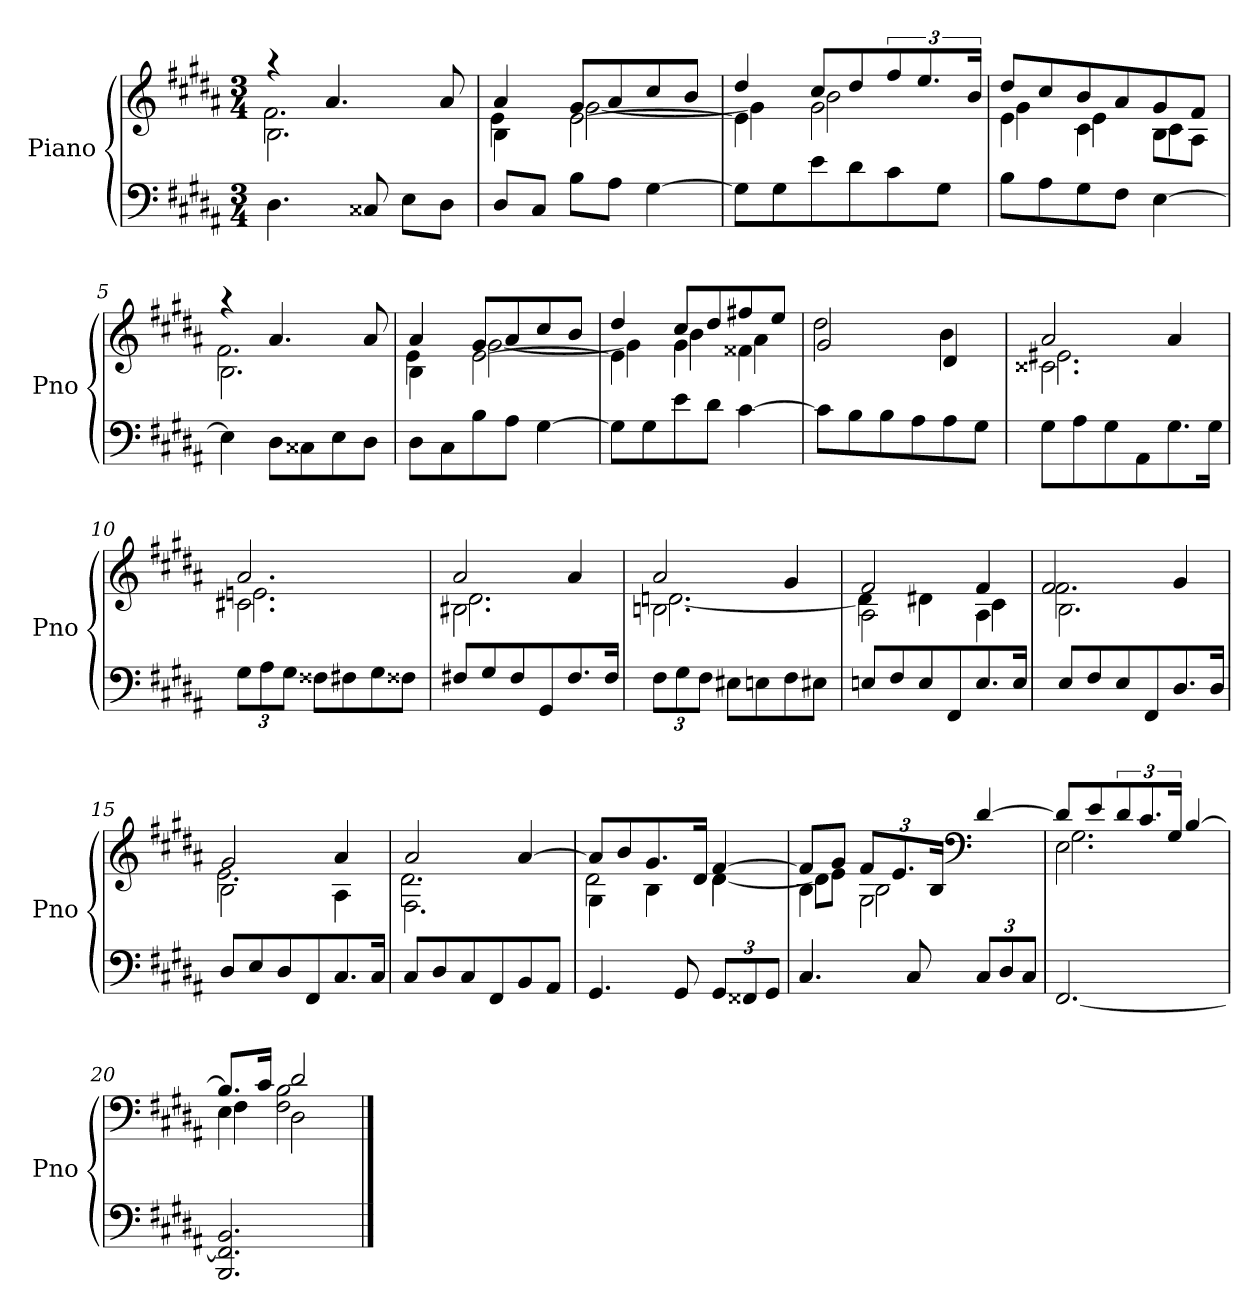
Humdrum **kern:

**kern	**kern
*part1	*part1
*staff2	*staff1
*I"Piano	*
*I'Pno	*
*clefF4	*clefG2
*k[f#c#g#d#a#]	*k[f#c#g#d#a#]
*B:	*B:
*M3/4	*M3/4
=1	=1
*	*^
*	*	*^
4.D#	2.B\	2.f#	4raa
.	.	.	4.a#
8C##X	.	.	.
8EL	.	.	.
8D#J	.	.	8a#
=2	=2	=2	=2
8D#L	4B\	4e	4a#
8C#J	.	.	.
8BL	[2e\	[2g#	8g#L
8A#J	.	.	8a#
[4G#	.	.	8cc#
.	.	.	8bJ
=3	=3	=3	=3
8G#L]	4e\]	4g#]	4dd#
8G#	.	.	.
8e	2g#\	2b	8cc#L
8d#	.	.	8dd#
8c#	.	.	12ff#
.	.	.	12.ee
8G#J	.	.	.
.	.	.	24bJk
=4	=4	=4	=4
8BL	4e\	4g#	8dd#L
8A#	.	.	8cc#
8G#	4c#\	4e	8b
8F#J	.	.	8a#
[4E	8B\L	4c#	8g#
.	8A#\J	.	8f#J
=5	=5	=5	=5
4E]	2.B\	2.f#	4raa
8D#L	.	.	4.a#
8C##X	.	.	.
8E	.	.	.
8D#J	.	.	8a#
=6	=6	=6	=6
8D#L	4B\	4e	4a#
8C#	.	.	.
8B	[2e\	[2g#	8g#L
8A#J	.	.	8a#
[4G#	.	.	8cc#
.	.	.	8bJ
=7	=7	=7	=7
8G#L]	4e\]	4g#]	4dd#
8G#	.	.	.
8e	4g#\	4b	8cc#L
8d#J	.	.	8dd#
[4c#	4f##X\	4a#	8ff#X
.	.	.	8eeJ
*	*	*v	*v
=8	=8	=8
8c#L]	2g#	2dd#
8B	.	.
8B	.	.
8A#	.	.
8A#	4d#	4b
8G#J	.	.
=9	=9	=9
*	*	*^
8G#L	2.c##X\	2.e#X	2a#
8A#	.	.	.
8G#	.	.	.
8AA#	.	.	.
8.G#	.	.	4a#
16G#Jk	.	.	.
=10	=10	=10	=10
12G#L	2.c#X\	2.en	2.a#
12A#	.	.	.
12G#J	.	.	.
8F##XL	.	.	.
8F#X	.	.	.
8G#	.	.	.
8F##XJ	.	.	.
=11	=11	=11	=11
8F#XL	2.B#X\	2.d#	2a#
8G#	.	.	.
8F#	.	.	.
8GG#	.	.	.
8.F#	.	.	4a#
16F#Jk	.	.	.
=12	=12	=12	=12
12F#L	2.Bn\	[2.dn	2a#
12G#	.	.	.
12F#J	.	.	.
8E#XL	.	.	.
8En	.	.	.
8F#	.	.	4g#
8E#XJ	.	.	.
=13	=13	=13	=13
8EnL	2A#\	4d]	2f#
8F#	.	.	.
8E	.	4d#X	.
8FF#	.	.	.
8.E	4A#\	4c#	4f#
16EJk	.	.	.
=14	=14	=14	=14
8EL	2.B\	2.f#	2f#
8F#	.	.	.
8E	.	.	.
8FF#	.	.	.
8.D#	.	.	4g#
16D#Jk	.	.	.
=15	=15	=15	=15
8D#L	2B\	2.e	2g#
8E	.	.	.
8D#	.	.	.
8FF#	.	.	.
8.C#	4A#\	.	4a#
16C#Jk	.	.	.
=16	=16	=16	=16
8C#L	2.F#\	2.d#	2a#
8D#	.	.	.
8C#	.	.	.
8FF#	.	.	.
8BB	.	.	[4a#
8AA#J	.	.	.
=17	=17	=17	=17
4.GG#	4G#\	2d#	8a#L]
.	.	.	8b
.	4B\	.	8.g#
8GG#	.	.	.
.	.	.	16d#Jk
12GG#L	4d#\	[4d#	[4f#
12FF##X	.	.	.
12GG#J	.	.	.
=18	=18	=18	=18
4.C#	4B\	8d#L]	8f#L]
.	.	8eJ	8g#J
.	2G#\	2B	12f#L
.	.	.	12.e
8C#	.	.	.
.	.	.	24BJk
*	*clefF4	*	*
12C#L	.	.	[4d#
12D#	.	.	.
12C#J	.	.	.
=19	=19	=19	=19
[2.FF#	2.E\	2.G#	8d#L]
.	.	.	8e
.	.	.	12d#
.	.	.	12.c#
.	.	.	24G#Jk
.	.	.	[4B
=20	=20	=20	=20
2.BBB 2.FF#] 2.BB	4E\	4F#	8.BL]
.	.	.	16c#Jk
.	2D#\	2F# 2B	2d#
*	*v	*v	*v
==	==
*-	*-
